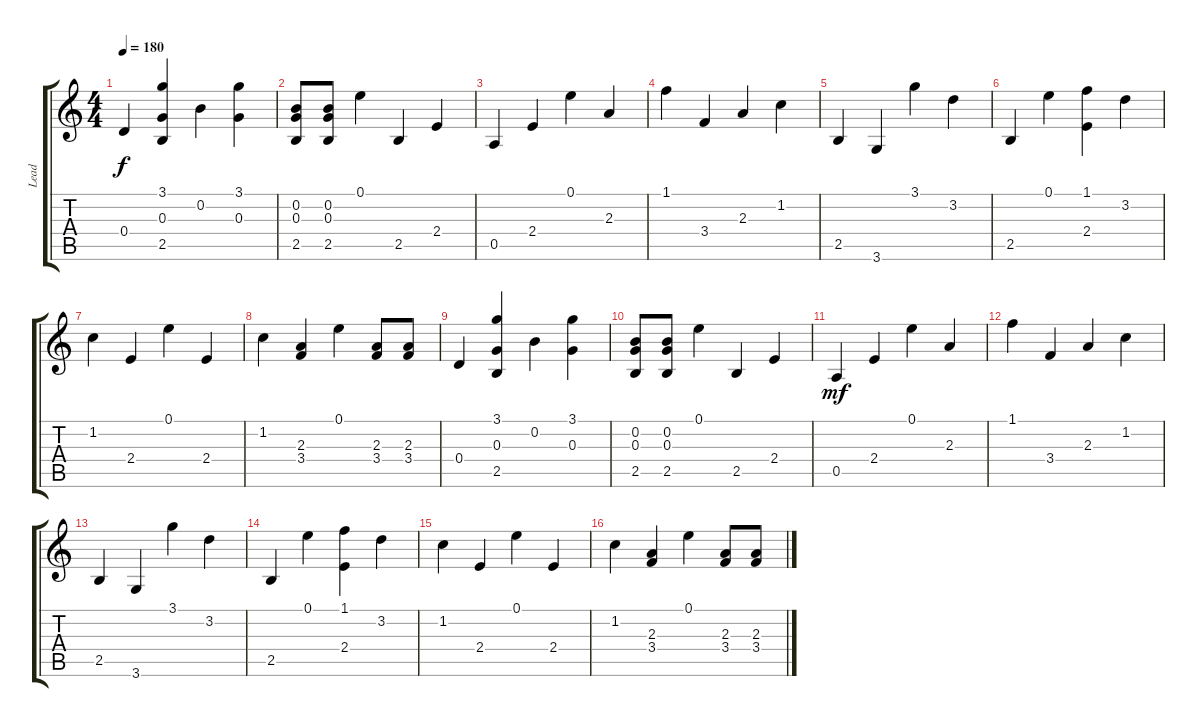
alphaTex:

\track ("Lead" "Lead") {instrument distortionguitar}
\staff {score tabs}
\tuning (E4 B3 G3 D3 A2 E2) {hide}
\ts (4 4)
\tempo 180
\clef g2
\ks c
0.4.4{dy f} (3.1 0.3 2.5).4 0.2.4 (3.1 0.3).4 |
(0.2 0.3 2.5).8 (0.2 0.3 2.5).8 0.1.4 2.5.4 2.4.4 |
0.5.4 2.4.4 0.1.4 2.3.4 |
1.1.4 3.4.4 2.3.4 1.2.4 |
2.5.4 3.6.4 3.1.4 3.2.4 |
2.5.4 0.1.4 (1.1 2.4).4 3.2.4 |
1.2.4 2.4.4 0.1.4 2.4.4 |
1.2.4 (2.3 3.4).4 0.1.4 (2.3 3.4).8 (2.3 3.4).8 |
0.4.4 (3.1 0.3 2.5).4 0.2.4 (3.1 0.3).4 |
(0.2 0.3 2.5).8 (0.2 0.3 2.5).8 0.1.4 2.5.4 2.4.4 |
0.5.4{dy mf} 2.4.4 0.1.4 2.3.4 |
1.1.4 3.4.4 2.3.4 1.2.4 |
2.5.4 3.6.4 3.1.4 3.2.4 |
2.5.4 0.1.4 (1.1 2.4).4 3.2.4 |
1.2.4 2.4.4 0.1.4 2.4.4 |
1.2.4 (2.3 3.4).4 0.1.4 (2.3 3.4).8 (2.3 3.4).8
